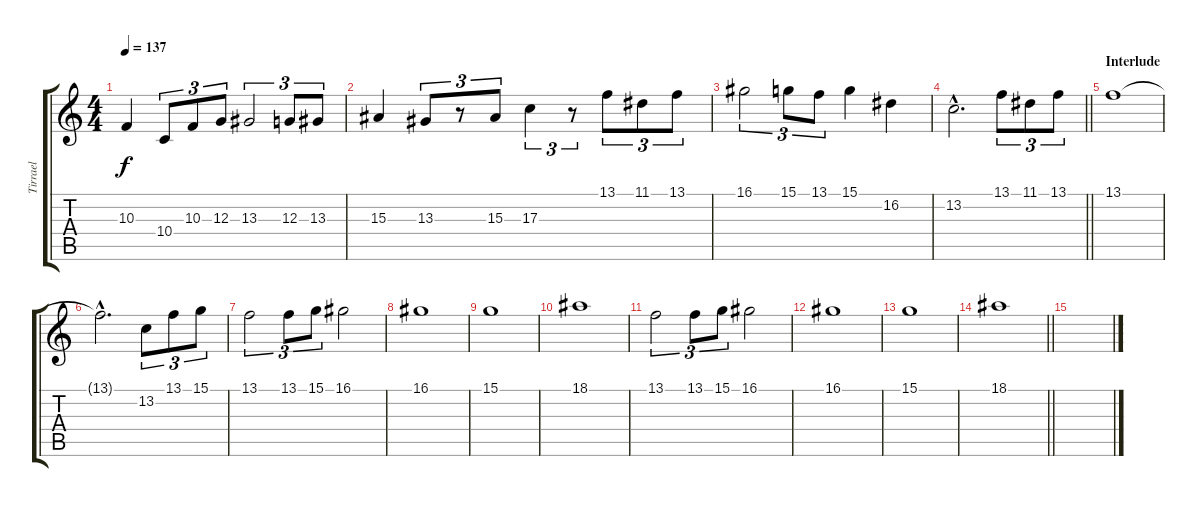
\track ("Tirrael" "Tirrael") {instrument accordion}
\staff {score tabs}
\tuning (E4 B3 G3 D3 A2 E2) {hide}
\ts (4 4)
\tempo 137
\clef g2
\ks c
10.3.4{dy f} 10.4.8{tu (3 2)} 10.3.8{tu (3 2)} 12.3.8{tu (3 2)} 13.3.2{tu (3 2)} 12.3.8{tu (3 2)} 13.3.8{tu (3 2)} |
15.3.4 13.3.8{tu (3 2)} r.8{tu (3 2)} 15.3.8{tu (3 2)} 17.3.4{tu (3 2)} r.8{tu (3 2)} 13.1.8{tu (3 2)} 11.1.8{tu (3 2)} 13.1.8{tu (3 2)} |
16.1.2{tu (3 2)} 15.1.8{tu (3 2)} 13.1.8{tu (3 2)} 15.1.4 16.2.4 |
\barLineRight lightlight
13.2{hac}.2{d} 13.1.8{tu (3 2)} 11.1.8{tu (3 2)} 13.1.8{tu (3 2)} |
\section ("" "Interlude")
13.1.1 |
13.1{hac t}.2{d} 13.2.8{tu (3 2)} 13.1.8{tu (3 2)} 15.1.8{tu (3 2)} |
13.1.2{tu (3 2)} 13.1.8{tu (3 2)} 15.1.8{tu (3 2)} 16.1.2 |
16.1.1 |
15.1.1 |
18.1.1 |
13.1.2{tu (3 2)} 13.1.8{tu (3 2)} 15.1.8{tu (3 2)} 16.1.2 |
16.1.1 |
15.1.1 |
\barLineRight lightlight
18.1.1 |
\section ("" "")
